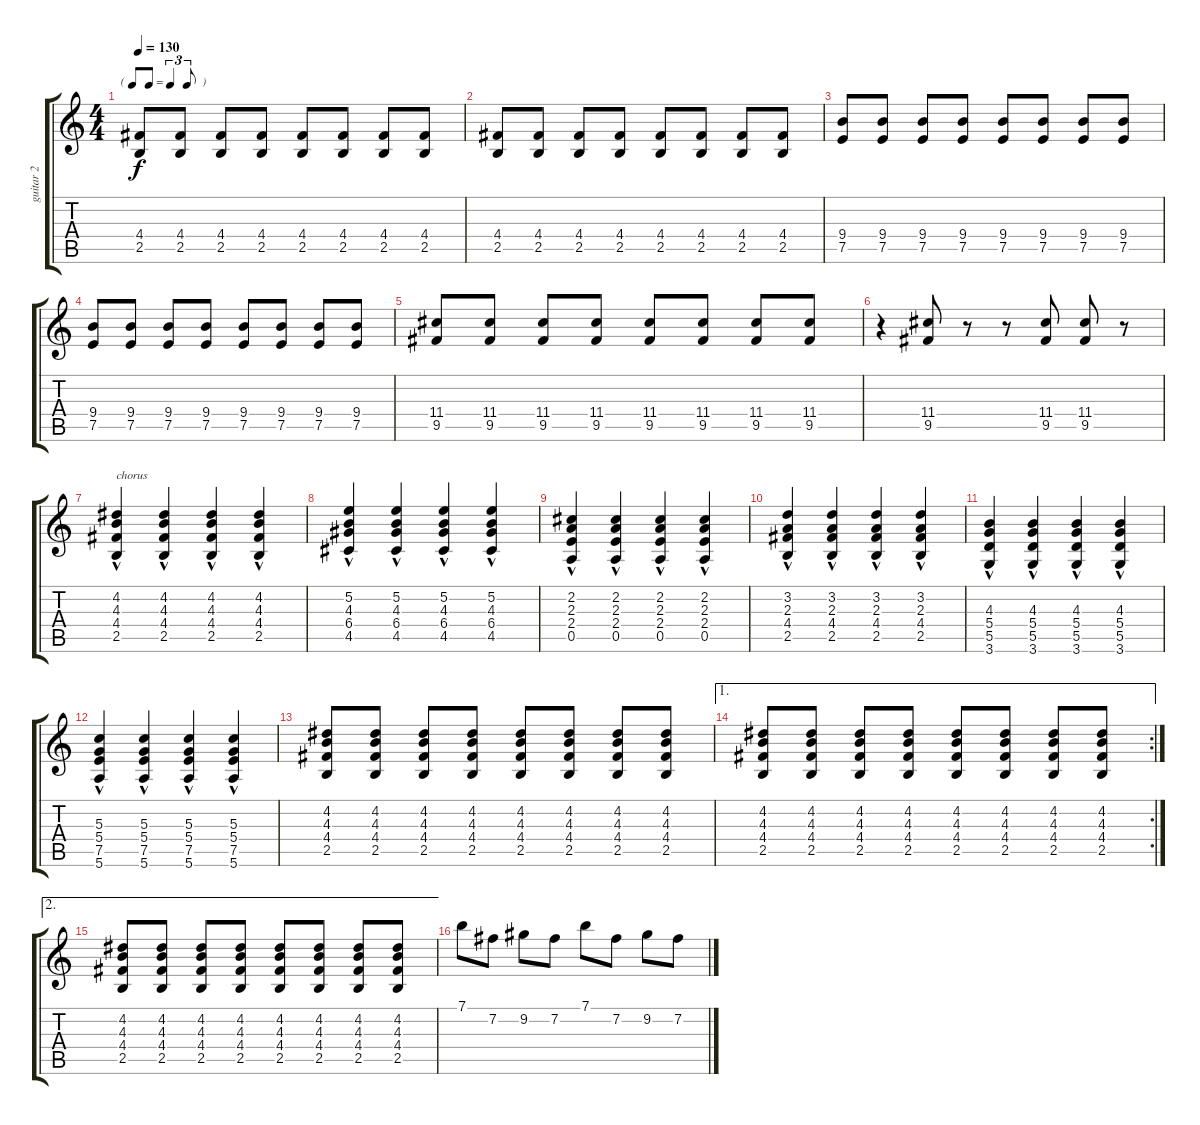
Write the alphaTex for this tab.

\track ("guitar 2" "guitar 2") {instrument distortionguitar}
\staff {score tabs}
\tuning (E4 B3 G3 D3 A2 E2) {hide}
\ts (4 4)
\tf triplet8th
\tempo 130
\clef g2
\ks c
(4.4 2.5).8{dy f} (4.4 2.5).8 (4.4 2.5).8 (4.4 2.5).8 (4.4 2.5).8 (4.4 2.5).8 (4.4 2.5).8 (4.4 2.5).8 |
(4.4 2.5).8 (4.4 2.5).8 (4.4 2.5).8 (4.4 2.5).8 (4.4 2.5).8 (4.4 2.5).8 (4.4 2.5).8 (4.4 2.5).8 |
(9.4 7.5).8 (9.4 7.5).8 (9.4 7.5).8 (9.4 7.5).8 (9.4 7.5).8 (9.4 7.5).8 (9.4 7.5).8 (9.4 7.5).8 |
(9.4 7.5).8 (9.4 7.5).8 (9.4 7.5).8 (9.4 7.5).8 (9.4 7.5).8 (9.4 7.5).8 (9.4 7.5).8 (9.4 7.5).8 |
(11.4 9.5).8 (11.4 9.5).8 (11.4 9.5).8 (11.4 9.5).8 (11.4 9.5).8 (11.4 9.5).8 (11.4 9.5).8 (11.4 9.5).8 |
r.4 (11.4 9.5).8 r.8 r.8 (11.4 9.5).8 (11.4 9.5).8 r.8 |
(4.2{hac} 4.3{hac} 4.4{hac} 2.5{hac}).4{txt "chorus"} (4.2{hac} 4.3{hac} 4.4{hac} 2.5{hac}).4 (4.2{hac} 4.3{hac} 4.4{hac} 2.5{hac}).4 (4.2{hac} 4.3{hac} 4.4{hac} 2.5{hac}).4 |
(5.2{hac} 4.3{hac} 6.4{hac} 4.5{hac}).4 (5.2{hac} 4.3{hac} 6.4{hac} 4.5{hac}).4 (5.2{hac} 4.3{hac} 6.4{hac} 4.5{hac}).4 (5.2{hac} 4.3{hac} 6.4{hac} 4.5{hac}).4 |
(2.2{hac} 2.3{hac} 2.4{hac} 0.5{hac}).4 (2.2{hac} 2.3{hac} 2.4{hac} 0.5{hac}).4 (2.2{hac} 2.3{hac} 2.4{hac} 0.5{hac}).4 (2.2{hac} 2.3{hac} 2.4{hac} 0.5{hac}).4 |
(3.2{hac} 2.3{hac} 4.4{hac} 2.5{hac}).4 (3.2{hac} 2.3{hac} 4.4{hac} 2.5{hac}).4 (3.2{hac} 2.3{hac} 4.4{hac} 2.5{hac}).4 (3.2{hac} 2.3{hac} 4.4{hac} 2.5{hac}).4 |
(4.3{hac} 5.4{hac} 5.5{hac} 3.6{hac}).4 (4.3{hac} 5.4{hac} 5.5{hac} 3.6{hac}).4 (4.3{hac} 5.4{hac} 5.5{hac} 3.6{hac}).4 (4.3{hac} 5.4{hac} 5.5{hac} 3.6{hac}).4 |
(5.3{hac} 5.4{hac} 7.5{hac} 5.6{hac}).4 (5.3{hac} 5.4{hac} 7.5{hac} 5.6{hac}).4 (5.3{hac} 5.4{hac} 7.5{hac} 5.6{hac}).4 (5.3{hac} 5.4{hac} 7.5{hac} 5.6{hac}).4 |
(4.2 4.3 4.4 2.5).8 (4.2 4.3 4.4 2.5).8 (4.2 4.3 4.4 2.5).8 (4.2 4.3 4.4 2.5).8 (4.2 4.3 4.4 2.5).8 (4.2 4.3 4.4 2.5).8 (4.2 4.3 4.4 2.5).8 (4.2 4.3 4.4 2.5).8 |
\ae 1
\rc 2
(4.2 4.3 4.4 2.5).8 (4.2 4.3 4.4 2.5).8 (4.2 4.3 4.4 2.5).8 (4.2 4.3 4.4 2.5).8 (4.2 4.3 4.4 2.5).8 (4.2 4.3 4.4 2.5).8 (4.2 4.3 4.4 2.5).8 (4.2 4.3 4.4 2.5).8 |
\ae 2
(4.2 4.3 4.4 2.5).8 (4.2 4.3 4.4 2.5).8 (4.2 4.3 4.4 2.5).8 (4.2 4.3 4.4 2.5).8 (4.2 4.3 4.4 2.5).8 (4.2 4.3 4.4 2.5).8 (4.2 4.3 4.4 2.5).8 (4.2 4.3 4.4 2.5).8 |
7.1.8 7.2.8 9.2.8 7.2.8 7.1.8 7.2.8 9.2.8 7.2.8
